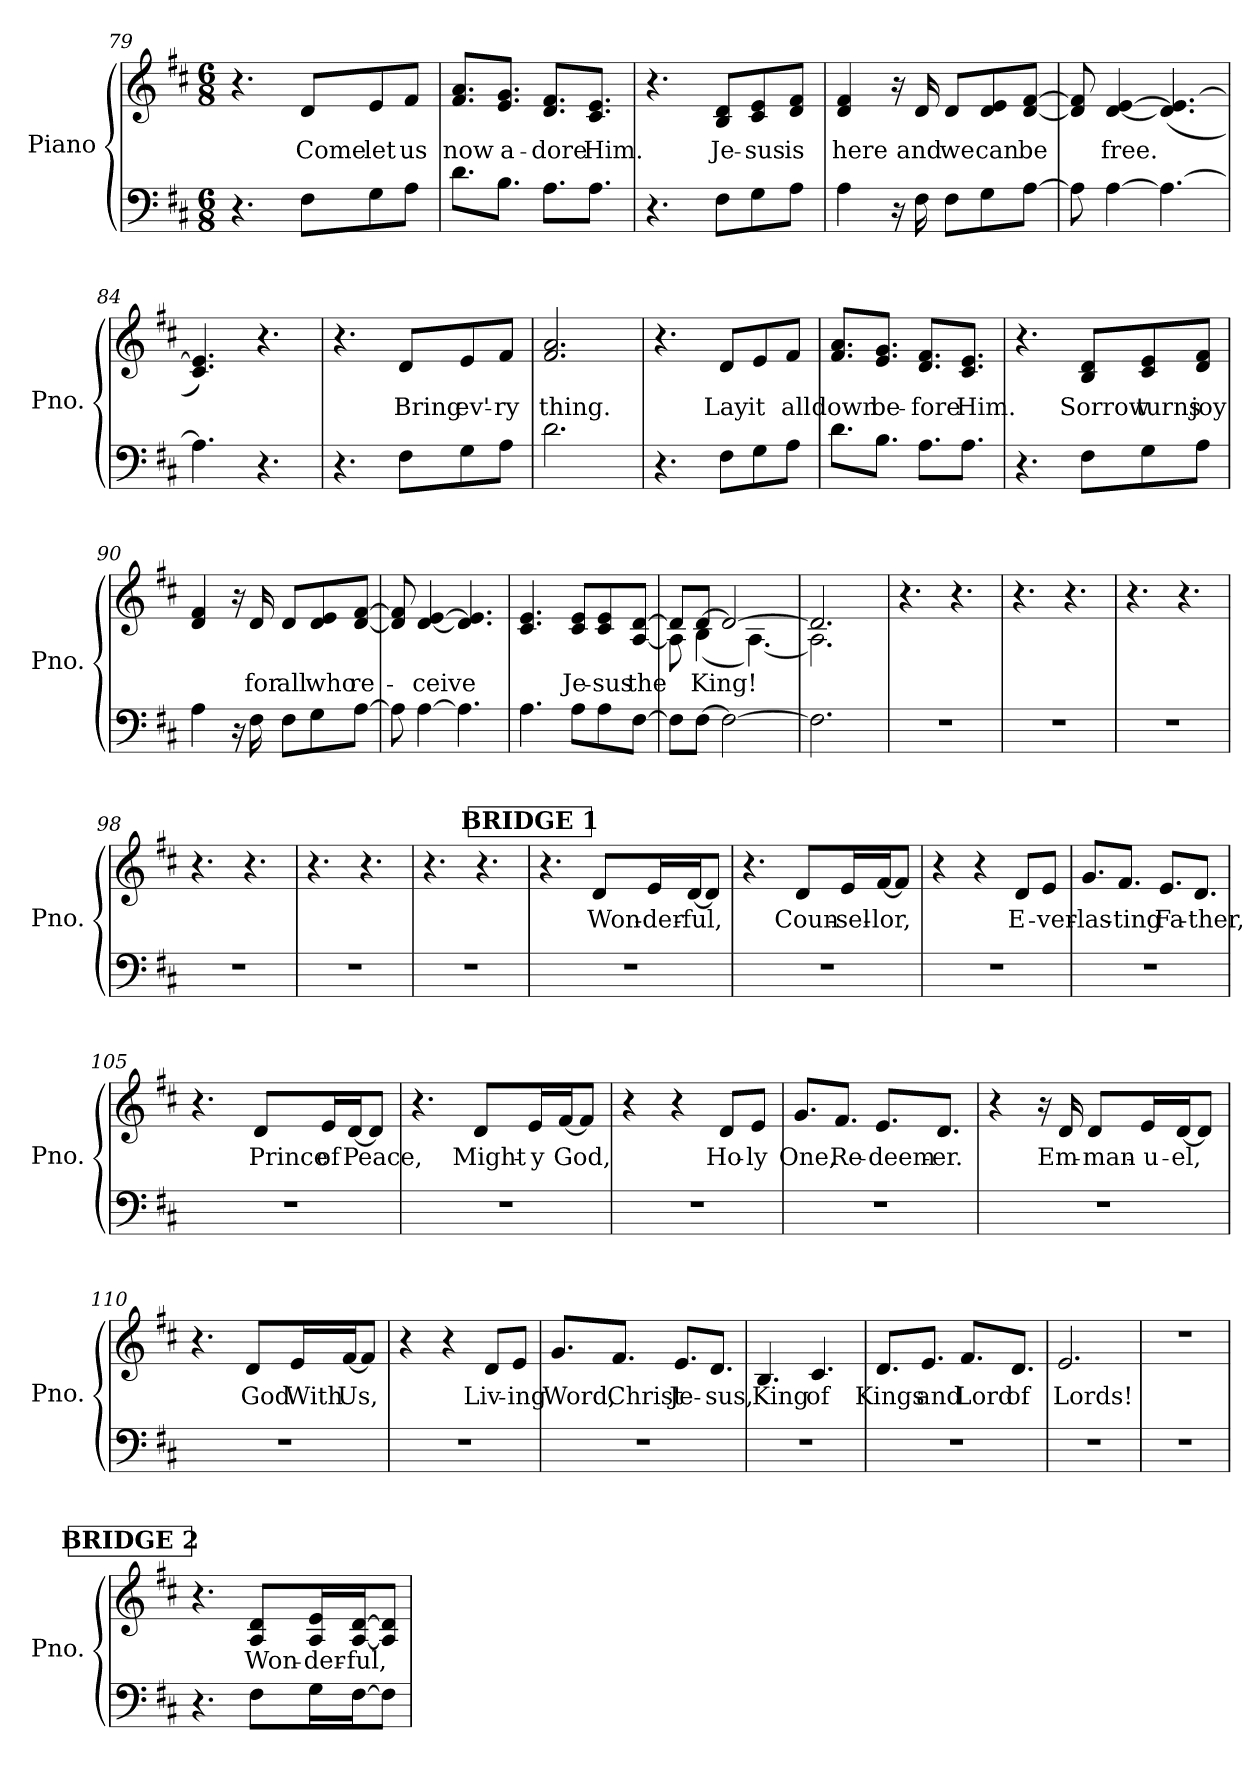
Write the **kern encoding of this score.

**kern	**kern	**text
*part1	*part1	*part1
*staff2	*staff1	*staff1
*I"Piano	*	*
*I'Pno.	*	*
*clefF4	*clefG2	*
*k[f#c#]	*k[f#c#]	*
*M6/8	*M6/8	*
=79	=79	=79
4.r	4.r	.
!	!	!LO:LY:b
8F#\L	8d/L	Come
!	!	!LO:LY:b
8G\	8e/	let
!	!	!LO:LY:b
8A\J	8f#/J	us
!!LO:LB:g=z
=80	=80	=80
!	!	!LO:LY:b
8.d\L	8.f#/ 8.a/L	now
!	!	!LO:LY:b
8.B\J	8.e/ 8.g/J	a-
!	!	!LO:LY:b
8.A\L	8.d/ 8.f#/L	-dore
!	!	!LO:LY:b
8.A\J	8.c#/ 8.e/J	Him.
=81	=81	=81
4.r	4.r	.
!	!	!LO:LY:b
8F#\L	8B/ 8d/L	Je-
!	!	!LO:LY:b
8G\	8c#/ 8e/	-sus
!	!	!LO:LY:b
8A\J	8d/ 8f#/J	is
=82	=82	=82
!	!	!LO:LY:b
4A\	4d/ 4f#/	here
16r	16r	.
!	!	!LO:LY:b
16F#\	16d/	and
!	!	!LO:LY:b
8F#\L	8d/L	we
!	!	!LO:LY:b
8G\	8d/ 8e/	can
!	!	!LO:LY:b
[8A\J	[8d/ [8f#/J	be
=83	=83	=83
8A\]	8d/] 8f#/]	.
!	!	!LO:LY:b
[4A\	[4d/ [4e/	free.
4.A\_	(<4.d/] 4.e/_	.
=84	=84	=84
4.A\]	4.c#/ 4.e/])	.
4.r	4.r	.
!!LO:LB:g=z
=85	=85	=85
4.r	4.r	.
!	!	!LO:LY:b
8F#\L	8d/L	Bring
!	!	!LO:LY:b
8G\	8e/	ev'-
!	!	!LO:LY:b
8A\J	8f#/J	-ry
=86	=86	=86
!	!	!LO:LY:b
2.d\	2.f#/ 2.a/	thing.
=87	=87	=87
4.r	4.r	.
!	!	!LO:LY:b
8F#\L	8d/L	Lay
!	!	!LO:LY:b
8G\	8e/	it
!	!	!LO:LY:b
8A\J	8f#/J	all
=88	=88	=88
!	!	!LO:LY:b
8.d\L	8.f#/ 8.a/L	down
!	!	!LO:LY:b
8.B\J	8.e/ 8.g/J	be-
!	!	!LO:LY:b
8.A\L	8.d/ 8.f#/L	-fore
!	!	!LO:LY:b
8.A\J	8.c#/ 8.e/J	Him.
=89	=89	=89
4.r	4.r	.
!	!	!LO:LY:b
8F#\L	8B/ 8d/L	Sorrow
!	!	!LO:LY:b
8G\	8c#/ 8e/	turns
!	!	!LO:LY:b
8A\J	8d/ 8f#/J	joy
!!LO:LB:g=z
=90	=90	=90
4A\	4d/ 4f#/	.
16r	16r	.
!	!	!LO:LY:b
16F#\	16d/	for
!	!	!LO:LY:b
8F#\L	8d/L	all
!	!	!LO:LY:b
8G\	8d/ 8e/	who
!	!	!LO:LY:b
[8A\J	[8d/ [8f#/J	re-
=91	=91	=91
8A\]	8d/] 8f#/]	.
!	!	!LO:LY:b
[4A\	[4d/ [4e/	-ceive
4.A\]	4.d/] 4.e/]	.
=92	=92	=92
4.A\	4.c#/ 4.e/	.
!	!	!LO:LY:b
8A\L	8c#/ 8e/L	Je-
!	!	!LO:LY:b
8A\	8c#/ 8e/	-sus
!	!	!LO:LY:b
[8F#\J	[8A/ [8d/J	the
=93	=93	=93
*	*^	*
8F#\L]	8d/L]	8A\]	.
!	!	!	!LO:LY:b
[8F#\J	[8d/J	(<4B\	King!
2F#\_	2d/_	.	.
.	.	[4.A\)	.
=94	=94	=94	=94
2.F#\]	2.d/]	2.A\]	.
*	*v	*v	*
=95	=95	=95
2.r	4.r	.
.	4.r	.
=96	=96	=96
2.r	4.r	.
.	4.r	.
!!LO:LB:g=z
=97	=97	=97
2.r	4.r	.
.	4.r	.
=98	=98	=98
2.r	4.r	.
.	4.r	.
=99	=99	=99
2.r	4.r	.
.	4.r	.
=100	=100	=100
2.r	4.r	.
.	4.r	.
!!LO:REH:place=s1:a:B:fs=12:t=BRIDGE 1
=101	=101	=101
2.r	4.r	.
!	!	!LO:LY:b
.	8d/L	Won-
!	!	!LO:LY:b
.	16e/L	-der-
!	!	!LO:LY:b
.	[16d/J	-ful,
.	8d/J]	.
=102	=102	=102
2.r	4.r	.
!	!	!LO:LY:b
.	8d/L	Coun-
!	!	!LO:LY:b
.	16e/L	-sel-
!	!	!LO:LY:b
.	[16f#/J	-lor,
.	8f#/J]	.
=103	=103	=103
2.r	4r	.
.	4r	.
!	!	!LO:LY:b
.	8d/L	E-
!	!	!LO:LY:b
.	8e/J	-ver-
!!LO:LB:g=z
=104	=104	=104
!	!	!LO:LY:b
2.r	8.g/L	-las-
!	!	!LO:LY:b
.	8.f#/J	-ting
!	!	!LO:LY:b
.	8.e/L	Fa-
!	!	!LO:LY:b
.	8.d/J	-ther,
=105	=105	=105
2.r	4.r	.
!	!	!LO:LY:b
.	8d/L	Prince
!	!	!LO:LY:b
.	16e/L	of
!	!	!LO:LY:b
.	[16d/J	Peace,
.	8d/J]	.
=106	=106	=106
2.r	4.r	.
!	!	!LO:LY:b
.	8d/L	Might-
!	!	!LO:LY:b
.	16e/L	-y
!	!	!LO:LY:b
.	[16f#/J	God,
.	8f#/J]	.
=107	=107	=107
2.r	4r	.
.	4r	.
!	!	!LO:LY:b
.	8d/L	Ho-
!	!	!LO:LY:b
.	8e/J	-ly
!!LO:LB:g=z
=108	=108	=108
!	!	!LO:LY:b
2.r	8.g/L	One,
!	!	!LO:LY:b
.	8.f#/J	Re-
!	!	!LO:LY:b
.	8.e/L	-deem-
!	!	!LO:LY:b
.	8.d/J	-er.
=109	=109	=109
2.r	4r	.
.	16r	.
!	!	!LO:LY:b
.	16d/	Em-
!	!	!LO:LY:b
.	8d/L	-man-
!	!	!LO:LY:b
.	16e/L	-u-
!	!	!LO:LY:b
.	[16d/J	-el,
.	8d/J]	.
=110	=110	=110
2.r	4.r	.
!	!	!LO:LY:b
.	8d/L	God
!	!	!LO:LY:b
.	16e/L	With
!	!	!LO:LY:b
.	[16f#/J	Us,
.	8f#/J]	.
=111	=111	=111
2.r	4r	.
.	4r	.
!	!	!LO:LY:b
.	8d/L	Liv-
!	!	!LO:LY:b
.	8e/J	-ing
!!LO:LB:g=z
=112	=112	=112
!	!	!LO:LY:b
2.r	8.g/L	Word,
!	!	!LO:LY:b
.	8.f#/J	Christ
!	!	!LO:LY:b
.	8.e/L	Je-
!	!	!LO:LY:b
.	8.d/J	-sus,
=113	=113	=113
!	!	!LO:LY:b
2.r	4.B/	King
!	!	!LO:LY:b
.	4.c#/	of
=114	=114	=114
!	!	!LO:LY:b
2.r	8.d/L	Kings
!	!	!LO:LY:b
.	8.e/J	and
!	!	!LO:LY:b
.	8.f#/L	Lord
!	!	!LO:LY:b
.	8.d/J	of
=115	=115	=115
!	!	!LO:LY:b
2.r	2.e/	Lords!
=116	=116	=116
2.r	2.r	.
!!LO:LB:g=z
!!LO:REH:place=s1:a:B:fs=12:t=BRIDGE 2
=117	=117	=117
4.r	4.r	.
!	!	!LO:LY:b
8F#\L	8A/ 8d/L	Won-
!	!	!LO:LY:b
16G\L	16A/ 16e/L	-der-
!	!	!LO:LY:b
[16F#\J	[16A/ [16d/J	-ful,
8F#\J]	8A/] 8d/]J	.
=	=	=
*-	*-	*-
